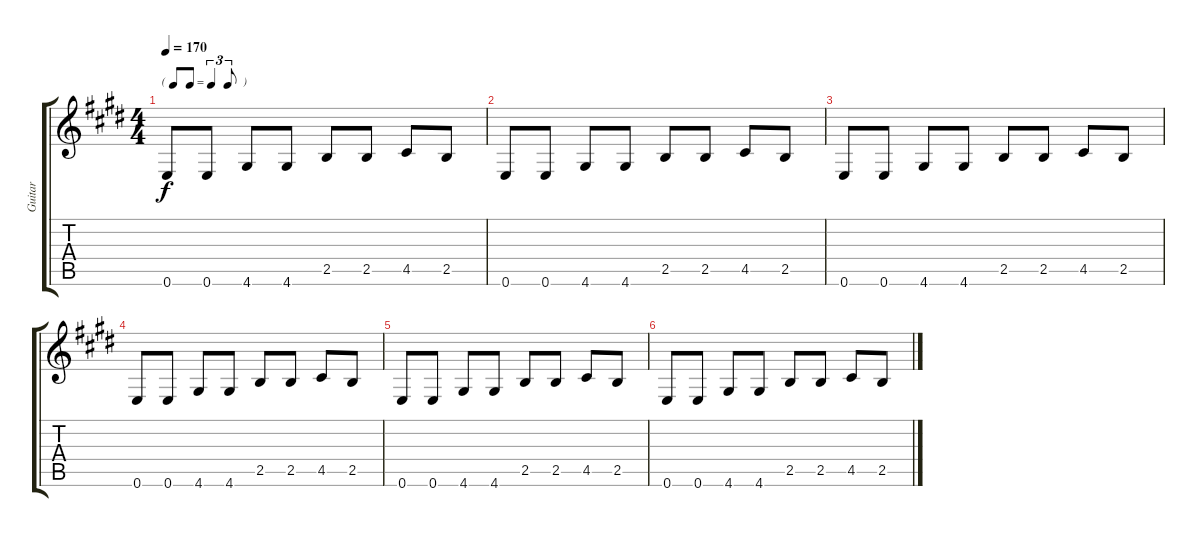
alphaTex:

\track ("Guitar" "Guitar") {solo instrument overdrivenguitar}
\staff {score tabs}
\tuning (E4 B3 G3 D3 A2 E2) {hide}
\ts (4 4)
\tf triplet8th
\tempo 170
\clef g2
\ks e
0.6.8{dy f} 0.6.8 4.6.8 4.6.8 2.5.8 2.5.8 4.5.8 2.5.8 |
0.6.8 0.6.8 4.6.8 4.6.8 2.5.8 2.5.8 4.5.8 2.5.8 |
0.6.8 0.6.8 4.6.8 4.6.8 2.5.8 2.5.8 4.5.8 2.5.8 |
0.6.8 0.6.8 4.6.8 4.6.8 2.5.8 2.5.8 4.5.8 2.5.8 |
0.6.8 0.6.8 4.6.8 4.6.8 2.5.8 2.5.8 4.5.8 2.5.8 |
0.6.8 0.6.8 4.6.8 4.6.8 2.5.8 2.5.8 4.5.8 2.5.8
